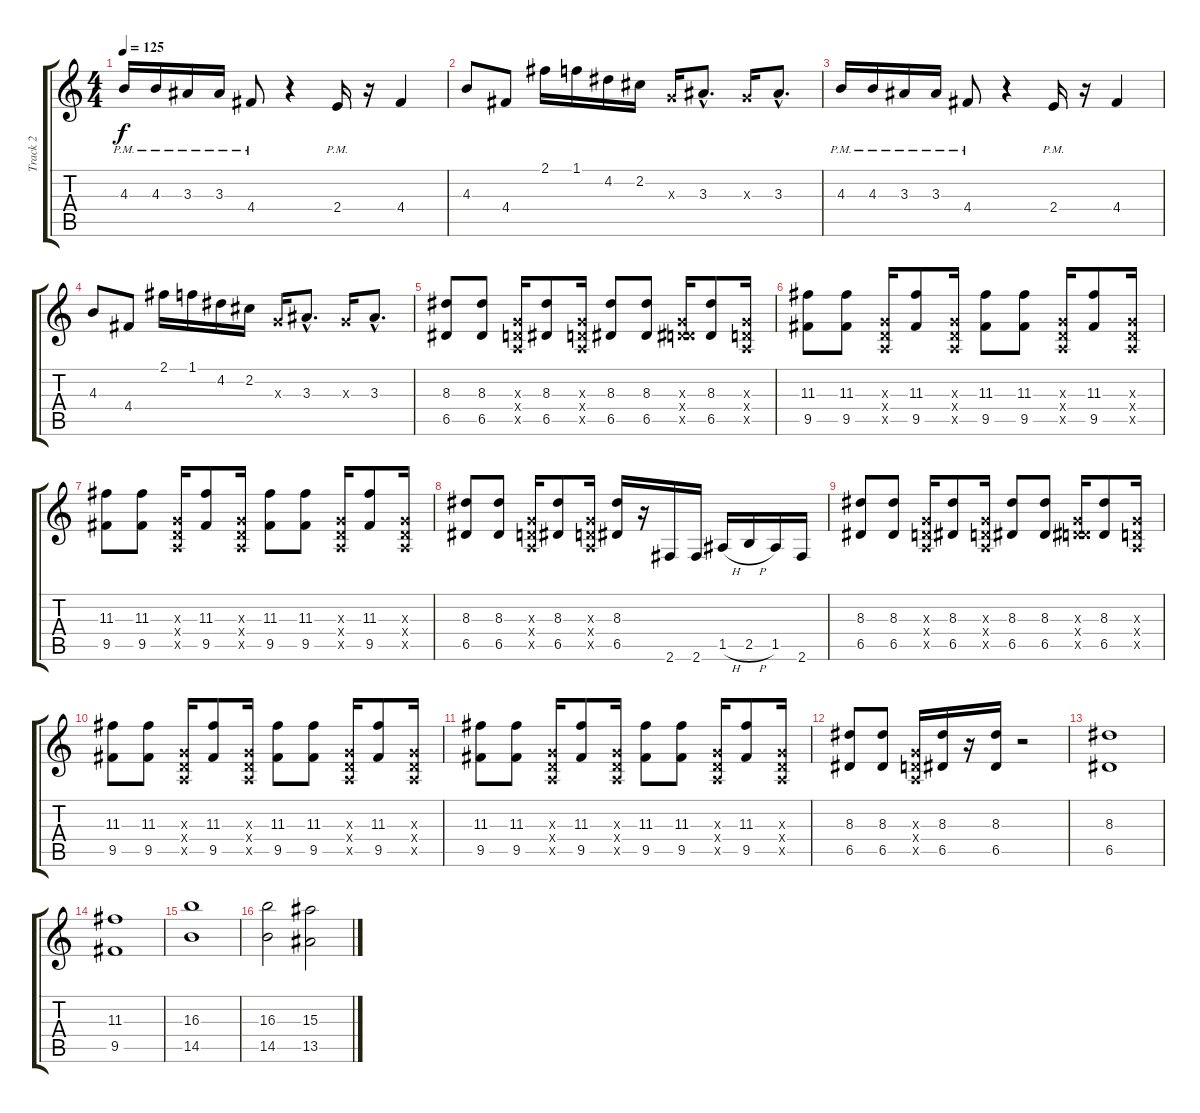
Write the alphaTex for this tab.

\track ("Track 2" "Track 2") {instrument distortionguitar}
\staff {score tabs}
\tuning (E4 B3 G3 D3 A2 E2) {hide}
\ts (4 4)
\tempo 125
\clef g2
\ks c
4.3{pm}.16{dy f instrument distortionguitar} 4.3{pm}.16 3.3{pm}.16 3.3{pm}.16 4.4{pm}.8 r.4 2.4{pm}.16 r.16 4.4.4 |
4.3.8 4.4.8 2.1.16 1.1.16 4.2.16 2.2.16 0.3{x}.16 3.3{hac}.8{d} 0.3{x}.16 3.3{hac}.8{d} |
4.3{pm}.16 4.3{pm}.16 3.3{pm}.16 3.3{pm}.16 4.4{pm}.8 r.4 2.4{pm}.16 r.16 4.4.4 |
4.3.8 4.4.8 2.1.16 1.1.16 4.2.16 2.2.16 0.3{x}.16 3.3{hac}.8{d} 0.3{x}.16 3.3{hac}.8{d} |
(8.3 6.5).8 (8.3 6.5).8 (0.3{x} 0.4{x} 0.5{x}).16 (8.3 6.5).8 (0.3{x} 0.4{x} 0.5{x}).16 (8.3 6.5).8 (8.3 6.5).8 (0.3{x} 0.4{x} 6.5{x}).16 (8.3 6.5).8 (0.3{x} 0.4{x} 0.5{x}).16 |
(11.3 9.5).8 (11.3 9.5).8 (0.3{x} 0.4{x} 0.5{x}).16 (11.3 9.5).8 (0.3{x} 0.4{x} 0.5{x}).16 (11.3 9.5).8 (11.3 9.5).8 (0.3{x} 0.4{x} 0.5{x}).16 (11.3 9.5).8 (0.3{x} 0.4{x} 0.5{x}).16 |
(11.3 9.5).8 (11.3 9.5).8 (0.3{x} 0.4{x} 0.5{x}).16 (11.3 9.5).8 (0.3{x} 0.4{x} 0.5{x}).16 (11.3 9.5).8 (11.3 9.5).8 (0.3{x} 0.4{x} 0.5{x}).16 (11.3 9.5).8 (0.3{x} 0.4{x} 0.5{x}).16 |
(8.3 6.5).8 (8.3 6.5).8 (0.3{x} 0.4{x} 0.5{x}).16 (8.3 6.5).8 (0.3{x} 0.4{x} 0.5{x}).16 (8.3 6.5).16 r.16 2.6.16 2.6.16 1.5{h}.16 2.5{h}.16 1.5.16 2.6.16 |
(8.3 6.5).8 (8.3 6.5).8 (0.3{x} 0.4{x} 0.5{x}).16 (8.3 6.5).8 (0.3{x} 0.4{x} 0.5{x}).16 (8.3 6.5).8 (8.3 6.5).8 (0.3{x} 0.4{x} 6.5{x}).16 (8.3 6.5).8 (0.3{x} 0.4{x} 0.5{x}).16 |
(11.3 9.5).8 (11.3 9.5).8 (0.3{x} 0.4{x} 0.5{x}).16 (11.3 9.5).8 (0.3{x} 0.4{x} 0.5{x}).16 (11.3 9.5).8 (11.3 9.5).8 (0.3{x} 0.4{x} 0.5{x}).16 (11.3 9.5).8 (0.3{x} 0.4{x} 0.5{x}).16 |
(11.3 9.5).8 (11.3 9.5).8 (0.3{x} 0.4{x} 0.5{x}).16 (11.3 9.5).8 (0.3{x} 0.4{x} 0.5{x}).16 (11.3 9.5).8 (11.3 9.5).8 (0.3{x} 0.4{x} 0.5{x}).16 (11.3 9.5).8 (0.3{x} 0.4{x} 0.5{x}).16 |
(8.3 6.5).8 (8.3 6.5).8 (0.3{x} 0.4{x} 0.5{x}).16 (8.3 6.5).16 r.16 (8.3 6.5).16 r.2 |
(8.3 6.5).1 |
(11.3 9.5).1 |
(16.3 14.5).1 |
(16.3 14.5).2 (15.3 13.5).2
